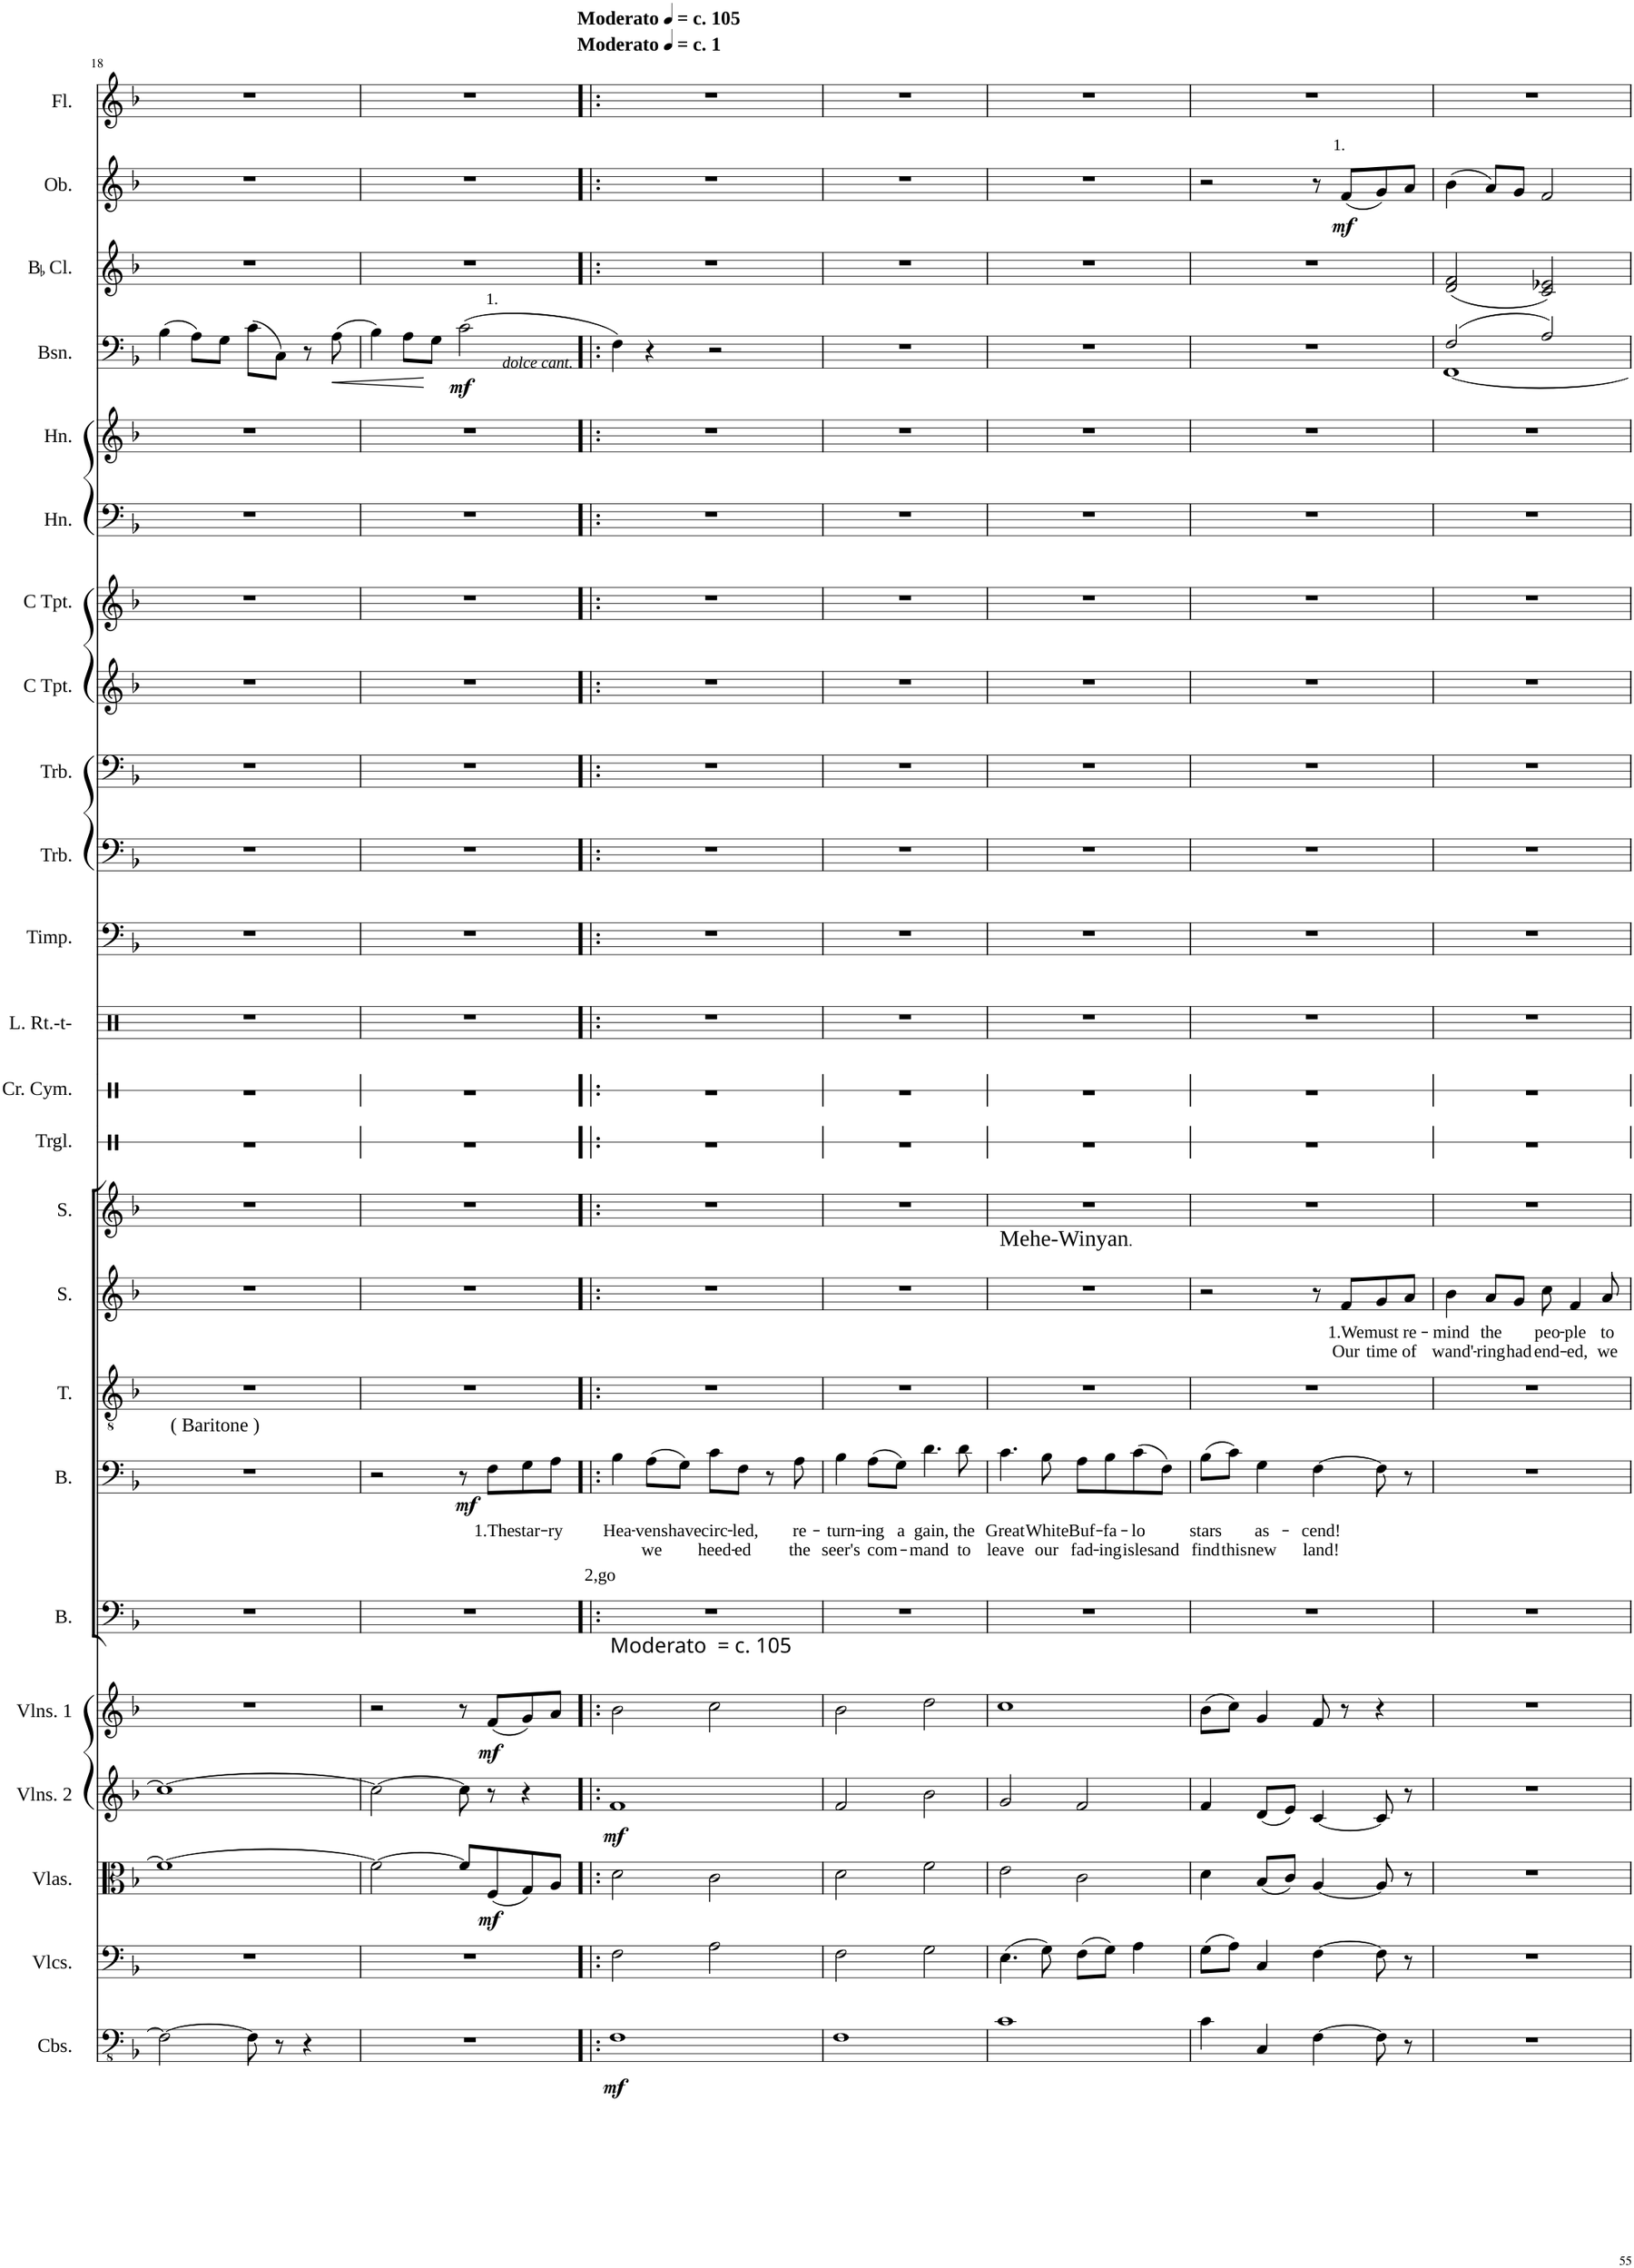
**kern	**dynam	**kern	**kern	**dynam	**kern	**dynam	**kern	**dynam	**kern	**kern	**text	**text	**dynam	**kern	**kern	**text	**text	**kern	**kern	**kern	**kern	**kern	**kern	**kern	**kern	**kern	**kern	**kern	**kern	**dynam	**kern	**kern	**dynam	**kern
*part24	*part24	*part23	*part22	*part22	*part21	*part21	*part20	*part20	*part19	*part18	*part18	*part18	*part18	*part17	*part16	*part16	*part16	*part15	*part14	*part13	*part12	*part11	*part10	*part9	*part8	*part7	*part6	*part5	*part4	*part4	*part3	*part2	*part2	*part1
*staff24	*staff24	*staff23	*staff22	*staff22	*staff21	*staff21	*staff20	*staff20	*staff19	*staff18	*staff18	*staff18	*staff18	*staff17	*staff16	*staff16	*staff16	*staff15	*staff14	*staff13	*staff12	*staff11	*staff10	*staff9	*staff8	*staff7	*staff6	*staff5	*staff4	*staff4	*staff3	*staff2	*staff2	*staff1
*I"Contrabasses	*	*I"Violoncellos	*I"Violas	*	*I"Violins 2	*	*I"Violins 1	*	*I"Bass	*I"Bass	*	*	*	*I"Tenor	*I"Soprano	*	*	*I"Soprano	*I"Triangle	*I"Crash Cymbal	*I"Low Roto-toms	*I"Timpani	*I"Trombone	*I"Trombone	*I"C Trumpet	*I"C Trumpet	*I"Horn	*I"Horn	*I"Bassoon	*	*I"BaccidentalFlat Clarinet	*I"Oboe	*	*I"Flute
*I'Cbs.	*	*I'Vlcs.	*I'Vlas.	*	*I'Vlns. 2	*	*I'Vlns. 1	*	*I'B.	*I'B.	*	*	*	*I'T.	*I'S.	*	*	*I'S.	*I'Trgl.	*I'Cr. Cym.	*I'L. Rt.-t-	*I'Timp.	*I'Trb.	*I'Trb.	*I'C Tpt.	*I'C Tpt.	*I'Hn.	*I'Hn.	*I'Bsn.	*	*I'BaccidentalFlat Cl.	*I'Ob.	*	*I'Fl.
!!LO:PB:g=z
*clefFv4	*	*clefF4	*clefC3	*	*clefG2	*	*clefG2	*	*clefF4	*clefF4	*	*	*	*clefGv2	*clefG2	*	*	*clefG2	*clefX	*clefX	*clefX	*clefF4	*clefF4	*clefF4	*clefG2	*clefG2	*clefF4	*clefG2	*clefF4	*	*clefG2	*clefG2	*	*clefG2
*	*	*	*	*	*	*	*	*	*	*	*	*	*	*	*	*	*	*	*	*	*	*	*	*	*	*	*ITrd4c7	*ITrd4c7	*	*	*ITrd1c2	*	*	*
*k[b-]	*	*k[b-]	*k[b-]	*	*k[b-]	*	*k[b-]	*	*k[b-]	*k[b-]	*	*	*	*k[b-]	*k[b-]	*	*	*k[b-]	*k[]	*k[]	*k[b-]	*k[b-]	*k[b-]	*k[b-]	*k[b-]	*k[b-]	*k[b-]	*k[b-]	*k[b-]	*	*k[b-]	*k[b-]	*	*k[b-]
*M4/4	*	*M4/4	*M4/4	*	*M4/4	*	*M4/4	*	*M4/4	*M4/4	*	*	*	*M4/4	*M4/4	*	*	*M4/4	*M4/4	*M4/4	*M4/4	*M4/4	*M4/4	*M4/4	*M4/4	*M4/4	*M4/4	*M4/4	*M4/4	*	*M4/4	*M4/4	*	*M4/4
=18	=18	=18	=18	=18	=18	=18	=18	=18	=18	=18	=18	=18	=18	=18	=18	=18	=18	=18	=18	=18	=18	=18	=18	=18	=18	=18	=18	=18	=18	=18	=18	=18	=18	=18
!	!	!	!	!	!	!	!	!	!	!LO:TX:a:t=( Baritone )	!	!	!	!	!	!	!	!	!	!	!	!	!	!	!	!	!	!	!	!	!	!	!	!
2FF\_	.	1r	1f_	.	1cc_	.	1r	.	1r	1r	.	.	.	1r	1r	.	.	1r	1r	1r	1r	1r	1r	1r	1r	1r	1r	1r	(4B-\	.	1r	1r	.	1r
.	.	.	.	.	.	.	.	.	.	.	.	.	.	.	.	.	.	.	.	.	.	.	.	.	.	.	.	.	8A\L)	.	.	.	.	.
.	.	.	.	.	.	.	.	.	.	.	.	.	.	.	.	.	.	.	.	.	.	.	.	.	.	.	.	.	8G\J	.	.	.	.	.
8FF\]	.	.	.	.	.	.	.	.	.	.	.	.	.	.	.	.	.	.	.	.	.	.	.	.	.	.	.	.	(8c\L	.	.	.	.	.
8r	.	.	.	.	.	.	.	.	.	.	.	.	.	.	.	.	.	.	.	.	.	.	.	.	.	.	.	.	8C\J)	.	.	.	.	.
4r	.	.	.	.	.	.	.	.	.	.	.	.	.	.	.	.	.	.	.	.	.	.	.	.	.	.	.	.	8r	.	.	.	.	.
!	!	!	!	!	!	!	!	!	!	!	!	!	!	!	!	!	!	!	!	!	!	!	!	!	!	!	!	!	!	!LO:HP:b	!	!	!	!
.	.	.	.	.	.	.	.	.	.	.	.	.	.	.	.	.	.	.	.	.	.	.	.	.	.	.	.	.	(8A\	<	.	.	.	.
.	.	.	.	.	.	.	.	.	.	.	.	.	.	.	.	.	.	.	.	.	.	.	.	.	.	.	.	.	.	[	.	.	.	.
=19	=19	=19	=19	=19	=19	=19	=19	=19	=19	=19	=19	=19	=19	=19	=19	=19	=19	=19	=19	=19	=19	=19	=19	=19	=19	=19	=19	=19	=19	=19	=19	=19	=19	=19
*	*	*	*	*	*	*	*	*	*	*	*	*	*	*	*	*	*	*	*	*	*	*	*	*	*	*	*	*	*^	*	*	*	*	*
1r	.	1r	2f\_	.	2cc\_	.	2r	.	1r	2r	.	.	.	1r	1r	.	.	1r	1r	1r	1r	1r	1r	1r	1r	1r	1r	1r	4B-\)	2ryy	.	1r	1r	.	1r
.	.	.	.	.	.	.	.	.	.	.	.	.	.	.	.	.	.	.	.	.	.	.	.	.	.	.	.	.	8A\L	.	.	.	.	.	.
.	.	.	.	.	.	.	.	.	.	.	.	.	.	.	.	.	.	.	.	.	.	.	.	.	.	.	.	.	8G\J	.	.	.	.	.	.
.	.	.	8f/L]	.	8cc\]	.	8r	.	.	8r	.	.	.	.	.	.	.	.	.	.	.	.	.	.	.	.	.	.	(2c\	8ryy	.	.	.	.	.
!	!	!	!	!	!	!	!	!	!	!	!	!	!	!	!	!	!	!	!	!	!	!	!	!	!	!	!	!	!	!LO:TX:a:t=1.	!	!	!	!	!
!	!	!	!	!	!	!	!	!	!	!	!	!	!	!	!	!	!	!	!	!	!	!	!	!	!	!	!	!	!	!LO:TX:a:i:t=dolce cant.	!	!	!	!	!
!	!	!	!	!LO:DY:b	!	!	!	!LO:DY:b	!	!	!LO:LY:b	!	!LO:DY:b	!	!	!	!	!	!	!	!	!	!	!	!	!	!	!	!	!	!LO:DY:b	!	!	!	!
.	.	.	(8F/	mf	8r	.	(8f/L	mf	.	8F\L	1.The	.	mf	.	.	.	.	.	.	.	.	.	.	.	.	.	.	.	.	4.ryy	mf	.	.	.	.
!	!	!	!	!	!	!	!	!	!	!	!LO:LY:b	!	!	!	!	!	!	!	!	!	!	!	!	!	!	!	!	!	!	!	!	!	!	!	!
.	.	.	8G/)	.	4r	.	8g/)	.	.	8G\	star-	.	.	.	.	.	.	.	.	.	.	.	.	.	.	.	.	.	.	.	.	.	.	.	.
!	!	!	!	!	!	!	!	!	!	!	!LO:LY:b	!	!	!	!	!	!	!	!	!	!	!	!	!	!	!	!	!	!	!	!	!	!	!	!
.	.	.	8A/J	.	.	.	8a/J	.	.	8A\J	-ry	.	.	.	.	.	.	.	.	.	.	.	.	.	.	.	.	.	.	.	.	.	.	.	.
=20!|:	=20!|:	=20!|:	=20!|:	=20!|:	=20!|:	=20!|:	=20!|:	=20!|:	=20!|:	=20!|:	=20!|:	=20!|:	=20!|:	=20!|:	=20!|:	=20!|:	=20!|:	=20!|:	=20!|:	=20!|:	=20!|:	=20!|:	=20!|:	=20!|:	=20!|:	=20!|:	=20!|:	=20!|:	=20!|:	=20!|:	=20!|:	=20!|:	=20!|:	=20!|:	=20!|:
!	!	!	!	!	!	!	!	!	!	!	!	!	!	!	!	!	!	!	!	!	!	!	!	!	!	!	!	!	!	!	!	!	!	!	!LO:TX:a:B:t=Moderato
!	!	!	!	!	!	!	!	!	!	!	!	!	!	!	!	!	!	!	!	!	!	!	!	!	!	!	!	!	!	!	!	!	!	!	!LO:TX:a:B:t=c. 1
!	!	!	!	!	!	!	!	!	!	!	!	!	!	!	!	!	!	!	!	!	!	!	!	!	!	!	!	!	!	!	!	!	!	!	!LO:TX:a:B:t=Moderato
!	!	!	!	!	!	!	!	!	!	!	!	!	!	!	!	!	!	!	!	!	!	!	!	!	!	!	!	!	!	!	!	!	!	!	!LO:TX:a:B:t=c. 105
!	!	!	!	!	!	!	!LO:TX:a:t=Moderato  = c. 105	!	!	!	!	!	!	!	!	!	!	!	!	!	!	!	!	!	!	!	!	!	!	!	!	!	!	!	!
!	!LO:DY:b	!	!	!	!	!LO:DY:b	!	!	!	!	!LO:LY:b	!LO:LY:b	!	!	!	!	!	!	!	!	!	!	!	!	!	!	!	!	!	!	!	!	!	!	!
*	*	*	*	*	*	*	*	*	*	*	*	*	*	*	*	*	*	*	*	*	*	*	*	*	*	*	*	*	*v	*v	*	*	*	*	*
1FF	mf	2F\	2d\	.	1f	mf	2b-\	.	1r	4B-\	Hea-	2,go	.	1r	1r	.	.	1r	1r	1r	1r	1r	1r	1r	1r	1r	1r	1r	4F\)	.	1r	1r	.	1r
!	!	!	!	!	!	!	!	!	!	!	!LO:LY:b	!LO:LY:b	!	!	!	!	!	!	!	!	!	!	!	!	!	!	!	!	!	!	!	!	!	!
.	.	.	.	.	.	.	.	.	.	(8A\L	-vens	we	.	.	.	.	.	.	.	.	.	.	.	.	.	.	.	.	4r	.	.	.	.	.
!	!	!	!	!	!	!	!	!	!	!	!LO:LY:b	!	!	!	!	!	!	!	!	!	!	!	!	!	!	!	!	!	!	!	!	!	!	!
.	.	.	.	.	.	.	.	.	.	8G\J)	have	.	.	.	.	.	.	.	.	.	.	.	.	.	.	.	.	.	.	.	.	.	.	.
!	!	!	!	!	!	!	!	!	!	!	!LO:LY:b	!LO:LY:b	!	!	!	!	!	!	!	!	!	!	!	!	!	!	!	!	!	!	!	!	!	!
.	.	2A\	2c\	.	.	.	2cc\	.	.	8c\L	circ-	heed-	.	.	.	.	.	.	.	.	.	.	.	.	.	.	.	.	2r	.	.	.	.	.
!	!	!	!	!	!	!	!	!	!	!	!LO:LY:b	!LO:LY:b	!	!	!	!	!	!	!	!	!	!	!	!	!	!	!	!	!	!	!	!	!	!
.	.	.	.	.	.	.	.	.	.	8F\J	-led,	-ed	.	.	.	.	.	.	.	.	.	.	.	.	.	.	.	.	.	.	.	.	.	.
.	.	.	.	.	.	.	.	.	.	8r	.	.	.	.	.	.	.	.	.	.	.	.	.	.	.	.	.	.	.	.	.	.	.	.
!	!	!	!	!	!	!	!	!	!	!	!LO:LY:b	!LO:LY:b	!	!	!	!	!	!	!	!	!	!	!	!	!	!	!	!	!	!	!	!	!	!
.	.	.	.	.	.	.	.	.	.	8A\	re-	the	.	.	.	.	.	.	.	.	.	.	.	.	.	.	.	.	.	.	.	.	.	.
=21	=21	=21	=21	=21	=21	=21	=21	=21	=21	=21	=21	=21	=21	=21	=21	=21	=21	=21	=21	=21	=21	=21	=21	=21	=21	=21	=21	=21	=21	=21	=21	=21	=21	=21
!	!	!	!	!	!	!	!	!	!	!	!LO:LY:b	!LO:LY:b	!	!	!	!	!	!	!	!	!	!	!	!	!	!	!	!	!	!	!	!	!	!
1FF	.	2F\	2d\	.	2f/	.	2b-\	.	1r	4B-\	-turn-	seer's	.	1r	1r	.	.	1r	1r	1r	1r	1r	1r	1r	1r	1r	1r	1r	1r	.	1r	1r	.	1r
!	!	!	!	!	!	!	!	!	!	!	!LO:LY:b	!LO:LY:b	!	!	!	!	!	!	!	!	!	!	!	!	!	!	!	!	!	!	!	!	!	!
.	.	.	.	.	.	.	.	.	.	(8A\L	-ing	com-	.	.	.	.	.	.	.	.	.	.	.	.	.	.	.	.	.	.	.	.	.	.
!	!	!	!	!	!	!	!	!	!	!	!LO:LY:b	!	!	!	!	!	!	!	!	!	!	!	!	!	!	!	!	!	!	!	!	!	!	!
.	.	.	.	.	.	.	.	.	.	8G\J)	a	.	.	.	.	.	.	.	.	.	.	.	.	.	.	.	.	.	.	.	.	.	.	.
!	!	!	!	!	!	!	!	!	!	!	!LO:LY:b	!LO:LY:b	!	!	!	!	!	!	!	!	!	!	!	!	!	!	!	!	!	!	!	!	!	!
.	.	2G\	2f\	.	2b-\	.	2dd\	.	.	4.d\	gain,	mand	.	.	.	.	.	.	.	.	.	.	.	.	.	.	.	.	.	.	.	.	.	.
!	!	!	!	!	!	!	!	!	!	!	!LO:LY:b	!LO:LY:b	!	!	!	!	!	!	!	!	!	!	!	!	!	!	!	!	!	!	!	!	!	!
.	.	.	.	.	.	.	.	.	.	8d\	the	to	.	.	.	.	.	.	.	.	.	.	.	.	.	.	.	.	.	.	.	.	.	.
=22	=22	=22	=22	=22	=22	=22	=22	=22	=22	=22	=22	=22	=22	=22	=22	=22	=22	=22	=22	=22	=22	=22	=22	=22	=22	=22	=22	=22	=22	=22	=22	=22	=22	=22
!	!	!	!	!	!	!	!	!	!	!	!	!	!	!	!LO:TX:a:t=Mehe-Winyan	!	!	!	!	!	!	!	!	!	!	!	!	!	!	!	!	!	!	!
!	!	!	!	!	!	!	!	!	!	!	!	!	!	!	!LO:TX:a:t=.	!	!	!	!	!	!	!	!	!	!	!	!	!	!	!	!	!	!	!
!	!	!	!	!	!	!	!	!	!	!	!LO:LY:b	!LO:LY:b	!	!	!	!	!	!	!	!	!	!	!	!	!	!	!	!	!	!	!	!	!	!
1C	.	(4.E\	2e\	.	2g/	.	1cc	.	1r	4.c\	Great	leave	.	1r	1r	.	.	1r	1r	1r	1r	1r	1r	1r	1r	1r	1r	1r	1r	.	1r	1r	.	1r
!	!	!	!	!	!	!	!	!	!	!	!LO:LY:b	!LO:LY:b	!	!	!	!	!	!	!	!	!	!	!	!	!	!	!	!	!	!	!	!	!	!
.	.	8G\)	.	.	.	.	.	.	.	8B-\	White	our	.	.	.	.	.	.	.	.	.	.	.	.	.	.	.	.	.	.	.	.	.	.
!	!	!	!	!	!	!	!	!	!	!	!LO:LY:b	!LO:LY:b	!	!	!	!	!	!	!	!	!	!	!	!	!	!	!	!	!	!	!	!	!	!
.	.	(8F\L	2c\	.	2f/	.	.	.	.	8A\L	Buf-	fad-	.	.	.	.	.	.	.	.	.	.	.	.	.	.	.	.	.	.	.	.	.	.
!	!	!	!	!	!	!	!	!	!	!	!LO:LY:b	!LO:LY:b	!	!	!	!	!	!	!	!	!	!	!	!	!	!	!	!	!	!	!	!	!	!
.	.	8G\J)	.	.	.	.	.	.	.	8B-\	-fa-	-ing	.	.	.	.	.	.	.	.	.	.	.	.	.	.	.	.	.	.	.	.	.	.
!	!	!	!	!	!	!	!	!	!	!	!LO:LY:b	!LO:LY:b	!	!	!	!	!	!	!	!	!	!	!	!	!	!	!	!	!	!	!	!	!	!
.	.	4A\	.	.	.	.	.	.	.	(8c\	-lo	isles	.	.	.	.	.	.	.	.	.	.	.	.	.	.	.	.	.	.	.	.	.	.
!	!	!	!	!	!	!	!	!	!	!	!	!LO:LY:b	!	!	!	!	!	!	!	!	!	!	!	!	!	!	!	!	!	!	!	!	!	!
.	.	.	.	.	.	.	.	.	.	8F\J)	.	and	.	.	.	.	.	.	.	.	.	.	.	.	.	.	.	.	.	.	.	.	.	.
=23	=23	=23	=23	=23	=23	=23	=23	=23	=23	=23	=23	=23	=23	=23	=23	=23	=23	=23	=23	=23	=23	=23	=23	=23	=23	=23	=23	=23	=23	=23	=23	=23	=23	=23
!	!	!	!	!	!	!	!	!	!	!	!LO:LY:b	!LO:LY:b	!	!	!	!	!	!	!	!	!	!	!	!	!	!	!	!	!	!	!	!	!	!
4C\	.	(8G\L	4d\	.	4f/	.	(8b-\L	.	1r	(8B-\L	stars	find	.	1r	2r	.	.	1r	1r	1r	1r	1r	1r	1r	1r	1r	1r	1r	1r	.	1r	2r	.	1r
!	!	!	!	!	!	!	!	!	!	!	!	!LO:LY:b	!	!	!	!	!	!	!	!	!	!	!	!	!	!	!	!	!	!	!	!	!	!
.	.	8A\J)	.	.	.	.	8cc\J)	.	.	8c\J)	.	this	.	.	.	.	.	.	.	.	.	.	.	.	.	.	.	.	.	.	.	.	.	.
!	!	!	!	!	!	!	!	!	!	!	!LO:LY:b	!LO:LY:b	!	!	!	!	!	!	!	!	!	!	!	!	!	!	!	!	!	!	!	!	!	!
4CC/	.	4C/	(8B-/L	.	(8d/L	.	4g/	.	.	4G\	as-	new	.	.	.	.	.	.	.	.	.	.	.	.	.	.	.	.	.	.	.	.	.	.
.	.	.	8c/J)	.	8e/J)	.	.	.	.	.	.	.	.	.	.	.	.	.	.	.	.	.	.	.	.	.	.	.	.	.	.	.	.	.
!	!	!	!	!	!	!	!	!	!	!	!	!	!	!	!	!	!	!	!	!	!	!	!	!	!	!	!	!	!	!	!	!LO:TX:a:t=1.	!	!
!	!	!	!	!	!	!	!	!	!	!	!LO:LY:b	!LO:LY:b	!	!	!	!	!	!	!	!	!	!	!	!	!	!	!	!	!	!	!	!	!	!
[4FF\	.	[4F\	[4A/	.	[4c/	.	8f/	.	.	[4F\	-cend!	land!	.	.	8r	.	.	.	.	.	.	.	.	.	.	.	.	.	.	.	.	8r	.	.
!	!	!	!	!	!	!	!	!	!	!	!	!	!	!	!	!LO:LY:b	!LO:LY:b	!	!	!	!	!	!	!	!	!	!	!	!	!	!	!	!LO:DY:b	!
.	.	.	.	.	.	.	8r	.	.	.	.	.	.	.	8f/L	1.We	Our	.	.	.	.	.	.	.	.	.	.	.	.	.	.	(8f/L	mf	.
!	!	!	!	!	!	!	!	!	!	!	!	!	!	!	!	!LO:LY:b	!LO:LY:b	!	!	!	!	!	!	!	!	!	!	!	!	!	!	!	!	!
8FF\]	.	8F\]	8A/]	.	8c/]	.	4r	.	.	8F\]	.	.	.	.	8g/	must	time	.	.	.	.	.	.	.	.	.	.	.	.	.	.	8g/)	.	.
!	!	!	!	!	!	!	!	!	!	!	!	!	!	!	!	!LO:LY:b	!LO:LY:b	!	!	!	!	!	!	!	!	!	!	!	!	!	!	!	!	!
8r	.	8r	8r	.	8r	.	.	.	.	8r	.	.	.	.	8a/J	re-	of	.	.	.	.	.	.	.	.	.	.	.	.	.	.	8a/J	.	.
=24	=24	=24	=24	=24	=24	=24	=24	=24	=24	=24	=24	=24	=24	=24	=24	=24	=24	=24	=24	=24	=24	=24	=24	=24	=24	=24	=24	=24	=24	=24	=24	=24	=24	=24
!	!	!	!	!	!	!	!	!	!	!	!	!	!	!	!	!LO:LY:b	!LO:LY:b	!	!	!	!	!	!	!	!	!	!	!	!	!	!	!	!	!
*	*	*	*	*	*	*	*	*	*	*	*	*	*	*	*	*	*	*	*	*	*	*	*	*	*	*	*	*	*^	*	*	*	*	*
1r	.	1r	1r	.	1r	.	1r	.	1r	1r	.	.	.	1r	4b-\	-mind	wand'-	1r	1r	1r	1r	1r	1r	1r	1r	1r	1r	1r	(2F/	[1FF	.	(2d/ 2f/	(4b-\	.	1r
!	!	!	!	!	!	!	!	!	!	!	!	!	!	!	!	!LO:LY:b	!LO:LY:b	!	!	!	!	!	!	!	!	!	!	!	!	!	!	!	!	!	!
.	.	.	.	.	.	.	.	.	.	.	.	.	.	.	8a/L	the	-ring	.	.	.	.	.	.	.	.	.	.	.	.	.	.	.	8a/L)	.	.
!	!	!	!	!	!	!	!	!	!	!	!	!	!	!	!	!	!LO:LY:b	!	!	!	!	!	!	!	!	!	!	!	!	!	!	!	!	!	!
.	.	.	.	.	.	.	.	.	.	.	.	.	.	.	8g/J	.	had	.	.	.	.	.	.	.	.	.	.	.	.	.	.	.	8g/J	.	.
!	!	!	!	!	!	!	!	!	!	!	!	!	!	!	!	!LO:LY:b	!LO:LY:b	!	!	!	!	!	!	!	!	!	!	!	!	!	!	!	!	!	!
.	.	.	.	.	.	.	.	.	.	.	.	.	.	.	8cc\	peo-	end-	.	.	.	.	.	.	.	.	.	.	.	2A/)	.	.	2c/ 2e-X/)	2f/	.	.
!	!	!	!	!	!	!	!	!	!	!	!	!	!	!	!	!LO:LY:b	!LO:LY:b	!	!	!	!	!	!	!	!	!	!	!	!	!	!	!	!	!	!
.	.	.	.	.	.	.	.	.	.	.	.	.	.	.	4f/	-ple	-ed,	.	.	.	.	.	.	.	.	.	.	.	.	.	.	.	.	.	.
!	!	!	!	!	!	!	!	!	!	!	!	!	!	!	!	!LO:LY:b	!LO:LY:b	!	!	!	!	!	!	!	!	!	!	!	!	!	!	!	!	!	!
.	.	.	.	.	.	.	.	.	.	.	.	.	.	.	8a/	to	we	.	.	.	.	.	.	.	.	.	.	.	.	.	.	.	.	.	.
*	*	*	*	*	*	*	*	*	*	*	*	*	*	*	*	*	*	*	*	*	*	*	*	*	*	*	*	*	*v	*v	*	*	*	*	*
=	=	=	=	=	=	=	=	=	=	=	=	=	=	=	=	=	=	=	=	=	=	=	=	=	=	=	=	=	=	=	=	=	=	=
*-	*-	*-	*-	*-	*-	*-	*-	*-	*-	*-	*-	*-	*-	*-	*-	*-	*-	*-	*-	*-	*-	*-	*-	*-	*-	*-	*-	*-	*-	*-	*-	*-	*-	*-
